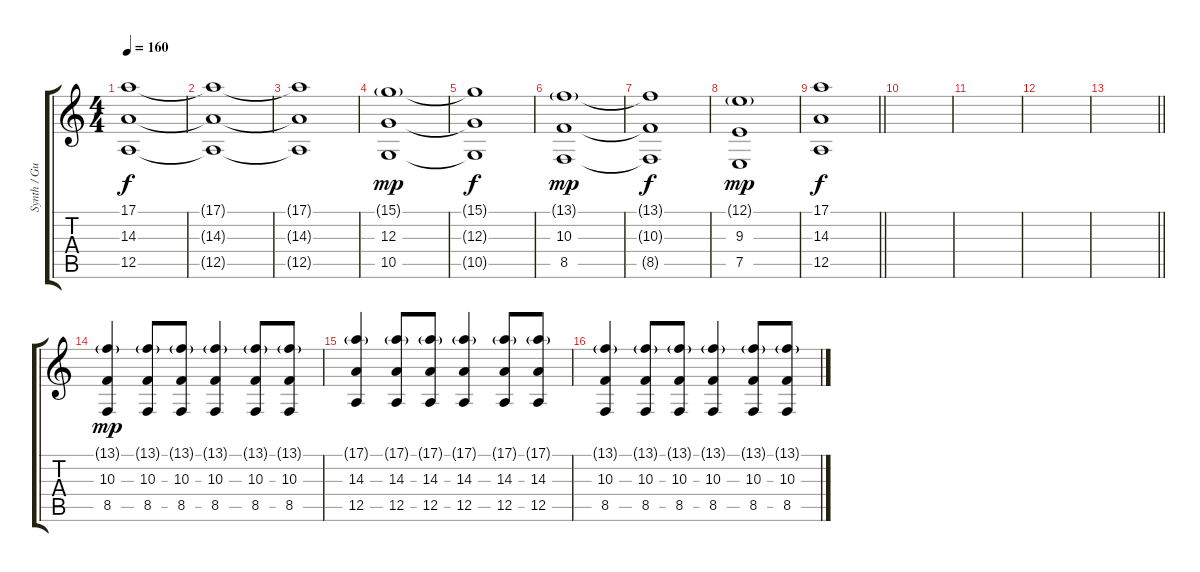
\track ("Synth / Guitar #3" "Synth / Gu") {instrument pad7halo}
\staff {score tabs}
\tuning (E4 B3 G3 D3 A2 E2) {hide}
\ts (4 4)
\tempo 160
\clef g2
\ks c
(17.1{t} 14.3{t} 12.5{t}).1{dy f} |
(17.1{t} 14.3{t} 12.5{t}).1 |
(17.1{t} 14.3{t} 12.5{t}).1 |
(15.1{g} 12.3 10.5).1{dy mp} |
(15.1{t} 12.3{t} 10.5{t}).1{dy f} |
(13.1{g} 10.3 8.5).1{dy mp} |
(13.1{t} 10.3{t} 8.5{t}).1{dy f} |
(12.1{g} 9.3 7.5).1{dy mp} |
\barLineRight lightlight
(17.1 14.3 12.5).1{dy f} |
\section ("" "")
|
|
|
\barLineRight lightlight
|
\section ("" "")
(13.1{g} 10.3 8.5).4{dy mp} (13.1{g} 10.3 8.5).8 (13.1{g} 10.3 8.5).8 (13.1{g} 10.3 8.5).4 (13.1{g} 10.3 8.5).8 (13.1{g} 10.3 8.5).8 |
(17.1{g} 14.3 12.5).4 (17.1{g} 14.3 12.5).8 (17.1{g} 14.3 12.5).8 (17.1{g} 14.3 12.5).4 (17.1{g} 14.3 12.5).8 (17.1{g} 14.3 12.5).8 |
(13.1{g} 10.3 8.5).4 (13.1{g} 10.3 8.5).8 (13.1{g} 10.3 8.5).8 (13.1{g} 10.3 8.5).4 (13.1{g} 10.3 8.5).8 (13.1{g} 10.3 8.5).8
